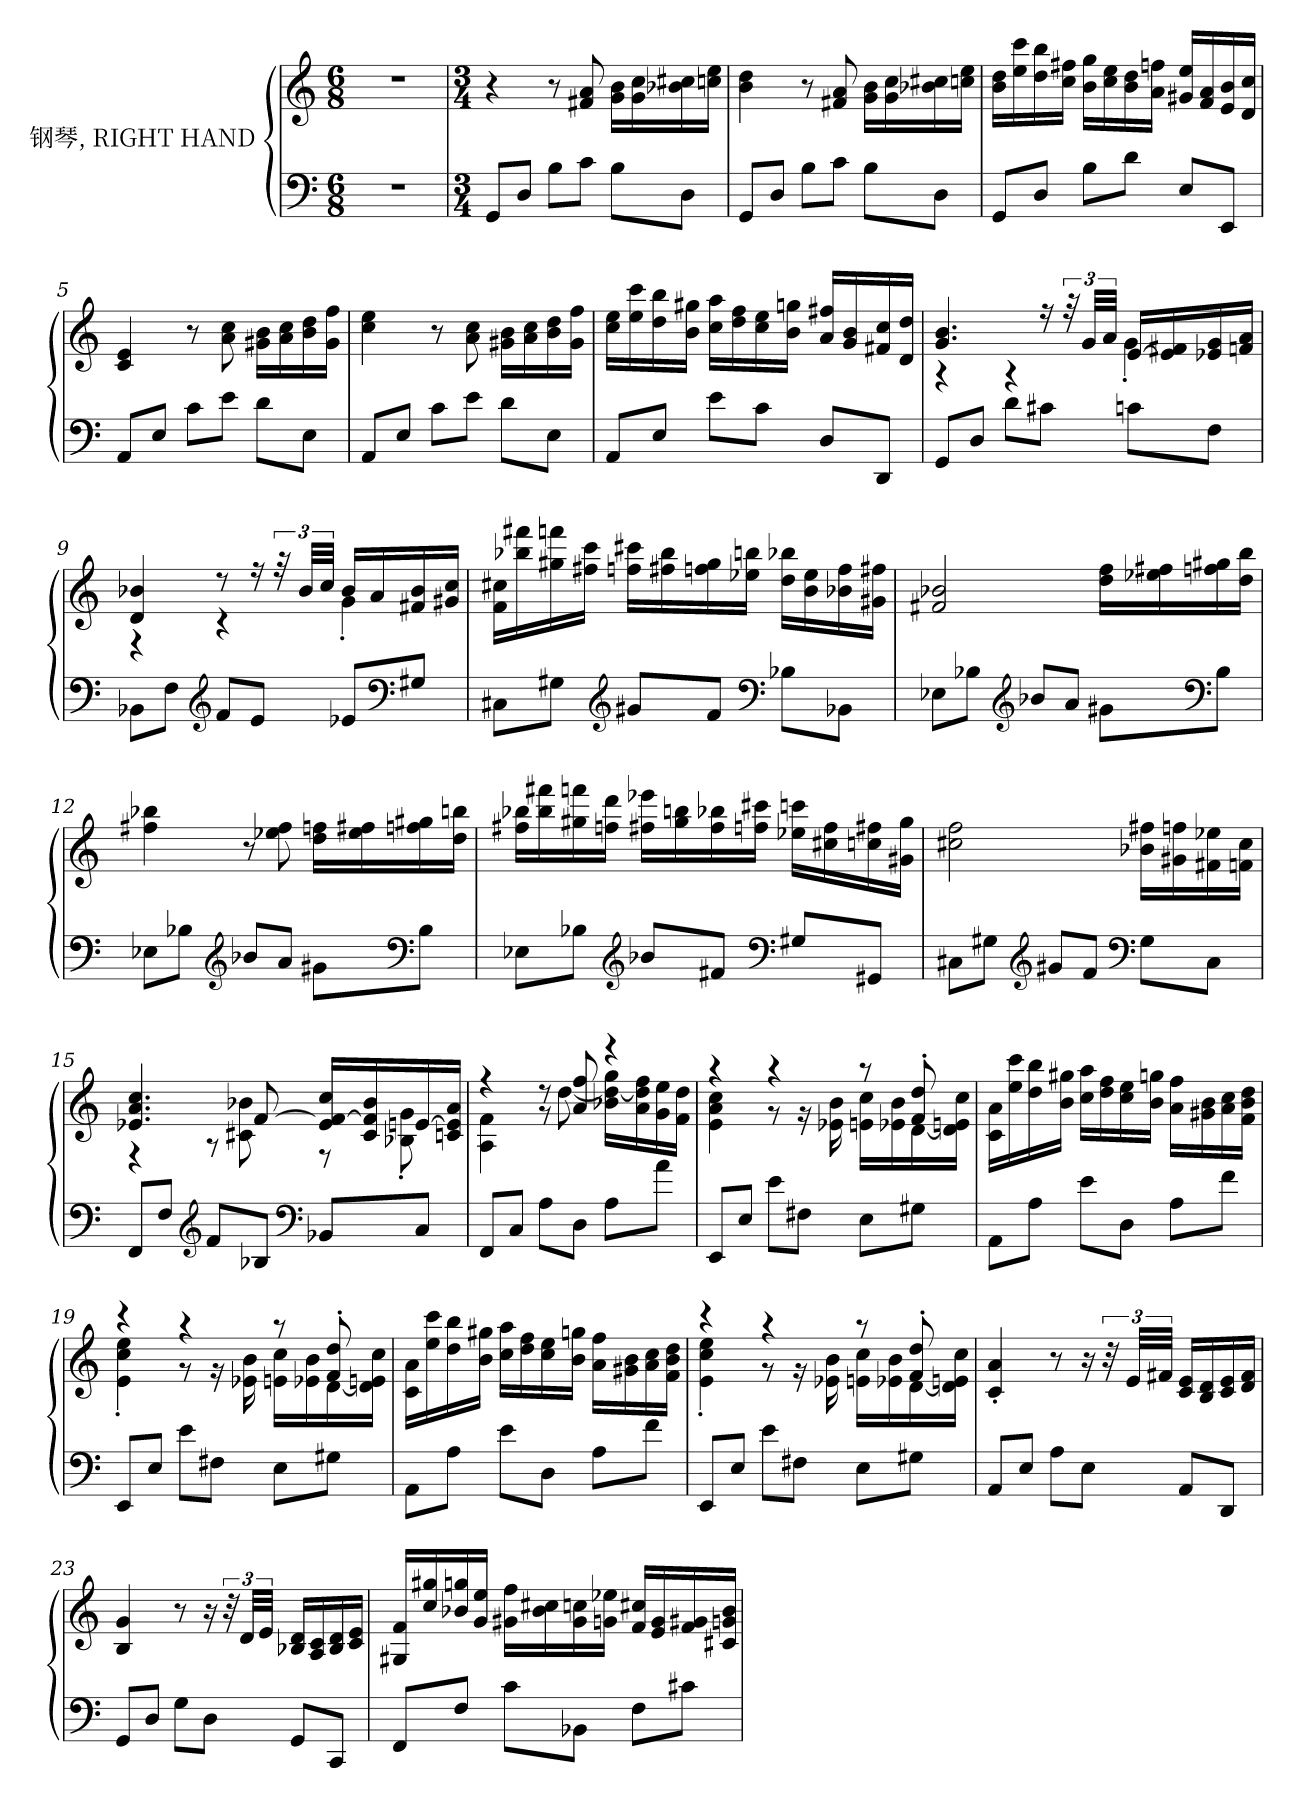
**kern	**kern
*part1	*part1
*staff2	*staff1
*I"钢琴, RIGHT HAND	*
*clefF4	*clefG2
*k[]	*k[]
*M6/8	*M6/8
=1	=1
2.r	2.r
=2	=2
*M3/4	*M3/4
8GG/L	4r
8D/J	.
8B\L	8r
8c\J	8f#X/ 8a/
8B\L	16g\ 16b\LL
.	16g\ 16cc\
8D\J	16b-X\ 16cc#X\
.	16ccn\ 16ee\JJ
=3	=3
8GG/L	4b\ 4dd\
8D/J	.
8B\L	8r
8c\J	8f#X/ 8a/
8B\L	16g\ 16b\LL
.	16g\ 16cc\
8D\J	16b-X\ 16cc#X\
.	16ccn\ 16ee\JJ
=4	=4
8GG/L	16b\ 16dd\LL
.	16ee\ 16ccc\
8D/J	16dd\ 16bb\
.	16cc\ 16ff#X\JJ
8B\L	16b\ 16gg\LL
.	16cc\ 16ee\
8d\J	16b\ 16dd\
.	16a\ 16ffn\JJ
8E/L	16g#X/ 16ee/LL
.	16f/ 16a/
8EE/J	16e/ 16b/
.	16d/ 16cc/JJ
!!LO:LB:g=z
=5	=5
8AA/L	4c/ 4e/
8E/J	.
8c\L	8r
8e\J	8a\ 8cc\
8d\L	16g#X\ 16b\LL
.	16a\ 16cc\
8E\J	16b\ 16dd\
.	16g#\ 16ff\JJ
=6	=6
8AA/L	4cc\ 4ee\
8E/J	.
8c\L	8r
8e\J	8a\ 8cc\
8d\L	16g#X\ 16b\LL
.	16a\ 16cc\
8E\J	16b\ 16dd\
.	16g#\ 16ff\JJ
=7	=7
8AA/L	16cc\ 16ee\LL
.	16ee\ 16ccc\
8E/J	16dd\ 16bb\
.	16b\ 16gg#X\JJ
8e\L	16cc\ 16aa\LL
.	16dd\ 16ff\
8c\J	16cc\ 16ee\
.	16b\ 16ggn\JJ
8D/L	16a/ 16ff#X/LL
.	16g/ 16b/
8DD/J	16f#X/ 16cc/
.	16d/ 16dd/JJ
!!LO:LB:g=z
=8	=8
*	*^
8GG/L	4.g/ 4.b/	4r
8D/J	.	.
8d\L	.	4r
8c#X\J	16r	.
.	48r	.
.	48g/LLL	.
.	48a/JJJ	.
8cn\L	[16e/LL	4g'\
.	16e/] 16f#X/	.
8F\J	16e-X/ 16g/	.
.	16fn/ 16a/JJ	.
=9	=9	=9
8BB-X\L	4d/ 4b-X/	4r
8F\J	.	.
*clefG2	*	*
8f/L	8r	4r
8e/J	16r	.
.	48r	.
.	48b-/LLL	.
.	48cc/JJJ	.
8e-X/L	16b-/LL	4g'\
.	16a/	.
*clefF4	*	*
8G#X/J	16f#X/ 16b-/	.
.	16g#X/ 16cc/JJ	.
*	*v	*v
!!LO:LB:g=z
=10	=10
8C#X\L	16f\ 16cc#X\LL
.	16bb-X\ 16fff#X\
8G#X\J	16gg#X\ 16fffn\
.	16ff#X\ 16ccc\JJ
*clefG2	*
8g#X/L	16ffn\ 16ccc#X\LL
.	16ff#X\ 16bb-\
8f/J	16ffn\ 16gg#\
.	16ee-X\ 16bbn\JJ
*clefF4	*
8B-X\L	16dd\ 16bb-X\LL
.	16b\ 16ee-\
8BB-X\J	16b-X\ 16ff\
.	16g#X\ 16ff#X\JJ
=11	=11
8E-X\L	2f#X/ 2b-X/
8B-X\J	.
*clefG2	*
8b-X/L	.
8a/J	.
8g#X\L	16dd\ 16ff\LL
.	16ee-X\ 16ff#X\
*clefF4	*
8B-\J	16ffn\ 16gg#X\
.	16dd\ 16bb\JJ
!!LO:LB:g=z
=12	=12
8E-X\L	4ff#X\ 4bb-X\
8B-X\J	.
*clefG2	*
8b-X/L	8r
8a/J	8ee-X\ 8ff#\
8g#X\L	16dd\ 16ffn\LL
.	16ee-\ 16ff#X\
*clefF4	*
8B-\J	16ffn\ 16gg#X\
.	16dd\ 16bbn\JJ
=13	=13
8E-X\L	16ff#X\ 16bb-X\LL
.	16bb-\ 16fff#X\
8B-X\J	16gg#X\ 16fffn\
.	16ffn\ 16ddd\JJ
*clefG2	*
8b-X/L	16ff#X\ 16eee-X\LL
.	16gg#\ 16bbn\
8f#X/J	16ff#\ 16bb-X\
.	16ffn\ 16ccc#X\JJ
*clefF4	*
8G#X/L	16ee-X\ 16cccn\LL
.	16cc#X\ 16ff\
8GG#X/J	16ccn\ 16ff#X\
.	16g#X\ 16gg#\JJ
!!LO:LB:g=z
=14	=14
8C#X\L	2cc#X\ 2ff\
8G#X\J	.
*clefG2	*
8g#X/L	.
8f/J	.
*clefF4	*
8G#\L	16b-X\ 16ff#X\LL
.	16g#X\ 16ffn\
8C#\J	16f#X\ 16ee-X\
.	16fn\ 16cc#\JJ
=15	=15
*	*^
8FF/L	4.e-X/ 4.a/ 4.cc/	4r
8F/J	.	.
*clefG2	*	*
8f/L	.	8r
8B-X/J	[8f/	8c#X\ 8b-X\
*clefF4	*	*
8BB-X/L	16e-/ 16f/_ 16cc/LL	8r
.	16c#/ 16f/] 16b-/	.
8C/J	[16en/	8B-X\' 8g\'
.	16cn/ 16e/] 16a/JJ	.
=16	=16	=16
8FF/L	4r	4A\ 4f\
8C/J	.	.
8A\L	8r	8r
8D\J	8a/ 8ff/	[8dd\
8A\L	4r	16b-X\ 16dd\_ 16gg\LL
.	.	16a\ 16dd\] 16ff\
8a\J	.	16g\ 16ee\
.	.	16f\ 16dd\JJ
!!LO:PB:g=z	!!
=17	=17	=17
8EE/L	4r	4e\ 4a\ 4cc\
8E/J	.	.
8e\L	4r	8r
8F#X\J	.	16r
.	.	16e-X\ 16b\
8E\L	8r	16en\ 16cc\LL
.	.	16e-X\ 16b\
8G#X\J	8f/' 8dd/'	[16d\
.	.	16d\] 16en\ 16cc\JJ
*	*v	*v
=18	=18
8AA\L	16c\ 16a\LL
.	16ee\ 16ccc\
8A\J	16dd\ 16bb\
.	16b\ 16gg#X\JJ
8e\L	16cc\ 16aa\LL
.	16dd\ 16ff\
8D\J	16cc\ 16ee\
.	16b\ 16ggn\JJ
8A\L	16a\ 16ff\LL
.	16g#X\ 16b\
8f\J	16a\ 16cc\
.	16f\ 16b\ 16dd\JJ
=19	=19
*	*^
8EE/L	4r	4e\' 4cc\' 4ee\'
8E/J	.	.
8e\L	4r	8r
8F#X\J	.	16r
.	.	16e-X\ 16b\
8E\L	8r	16en\ 16cc\LL
.	.	16e-X\ 16b\
8G#X\J	8f/' 8dd/'	[16d\
.	.	16d\] 16en\ 16cc\JJ
*	*v	*v
!!LO:LB:g=z
=20	=20
8AA\L	16c\ 16a\LL
.	16ee\ 16ccc\
8A\J	16dd\ 16bb\
.	16b\ 16gg#X\JJ
8e\L	16cc\ 16aa\LL
.	16dd\ 16ff\
8D\J	16cc\ 16ee\
.	16b\ 16ggn\JJ
8A\L	16a\ 16ff\LL
.	16g#X\ 16b\
8f\J	16a\ 16cc\
.	16f\ 16b\ 16dd\JJ
=21	=21
*	*^
8EE/L	4r	4e\' 4cc\' 4ee\'
8E/J	.	.
8e\L	4r	8r
8F#X\J	.	16r
.	.	16e-X\ 16b\
8E\L	8r	16en\ 16cc\LL
.	.	16e-X\ 16b\
8G#X\J	8f/' 8dd/'	[16d\
.	.	16d\] 16en\ 16cc\JJ
*	*v	*v
=22	=22
8AA/L	4c/' 4a/'
8E/J	.
8A\L	8r
8E\J	16r
.	48r
.	48e/LLL
.	48f#X/JJJ
8AA/L	16c/ 16e/LL
.	16B/ 16d/
8DD/J	16c/ 16e/
.	16d/ 16f#/JJ
!!LO:LB:g=z
=23	=23
8GG/L	4B/ 4g/
8D/J	.
8G\L	8r
8D\J	16r
.	48r
.	48d/LLL
.	48e/JJJ
8GG/L	16B-X/ 16d/LL
.	16A/ 16c/
8CC/J	16B-/ 16d/
.	16c/ 16e/JJ
=24	=24
8FF/L	16G#X/ 16f/LL
.	16cc/ 16gg#X/
8F/J	16b-X/ 16ggn/
.	16g/ 16ee/JJ
8c\L	16g#X\ 16ff\LL
.	16b-\ 16cc#X\
8BB-X\J	16g#\ 16ccn\
.	16gn\ 16ee-X\JJ
8F\L	16f/ 16cc#X/LL
.	16e/ 16g/
8c#X\J	16f/ 16g#X/
.	16c#X/ 16gn/ 16b-/JJ
=	=
*-	*-
